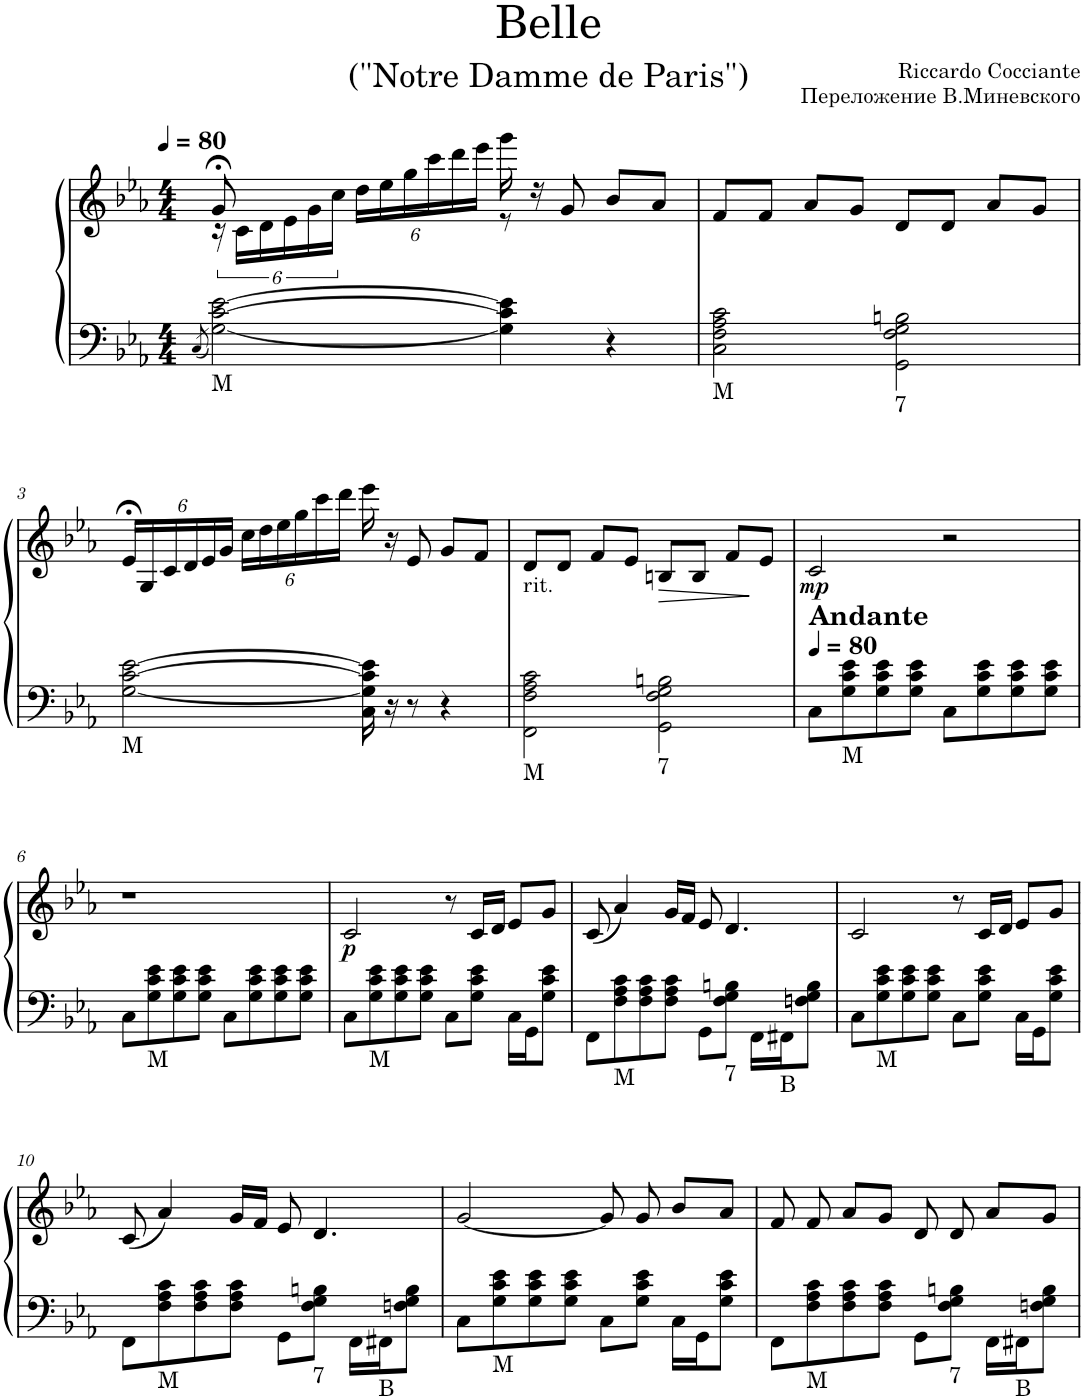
**kern	**kern	**dynam
*part2	*part1	*part1
*staff2	*staff1	*staff1
*I"P2	*I"P1	*
*clefF4	*clefG2	*
*k[b-e-a-]	*k[b-e-a-]	*
*E-:	*E-:	*
*M4/4	*M4/4	*
*MM80	*MM80	*
=1	=1	=1
(8qC/	.	.
*	*^	*
!LO:TX:b:t=М	!	!	!
[<2G\ [>2c\ [>2e-\)	8g;</	24r	.
.	.	24c\LL	.
.	.	24d\	.
.	8ryy	24e-\	.
.	.	24g\	.
.	.	24cc\JJ	.
*	*Xbrackettup	*	*
.	24dd\LL	4ryy	.
.	24ee-\	.	.
.	24gg\	.	.
.	24ccc\	.	.
.	24ddd\	.	.
.	24eee-\JJ	.	.
4G\] 4c\] 4e-\]	16ggg\	8r	.
.	16r	.	.
.	8g/	4.ryy	.
4r	8b-/L	.	.
.	8a-/J	.	.
*	*v	*v	*
=2	=2	=2
!LO:TX:b:t=М	!	!
2C\ 2F\ 2A-\ 2c\	8f/L	.
.	8f/J	.
.	8a-/L	.
.	8g/J	.
!LO:TX:b:t=7	!	!
2GG\ 2F\ 2G\ 2Bn\	8d/L	.
.	8d/J	.
.	8a-/L	.
.	8g/J	.
!!LO:LB:g=z
=3	=3	=3
!LO:TX:b:t=М	!	!
[<2G\ [>2c\ [>2e-\	24e-;</LL	.
.	24G/	.
.	24c/	.
.	24d/	.
.	24e-/	.
.	24g/JJ	.
.	24cc\LL	.
.	24dd\	.
.	24ee-\	.
.	24gg\	.
.	24ccc\	.
.	24ddd\JJ	.
16C\ 16G\] 16c\] 16e-\]	16eee-\	.
16r	16r	.
8r	8e-/	.
4r	8g/L	.
.	8f/J	.
=4	=4	=4
!	!LO:TX:b:t=rit.	!
!LO:TX:b:t=М	!	!
2FF\ 2F\ 2A-\ 2c\	8d/L	.
.	8d/J	.
.	8f/L	.
.	8e-/J	.
!LO:TX:b:t=7	!	!
!	!	!LO:HP:b
2GG\ 2F\ 2G\ 2Bn\	8Bn/L	>
.	8B/J	.
.	8f/L	.
.	8e-/J	]
=5	=5	=5
*	*MM80	*
!	!LO:TX:b:B:t=Andante	!
!	!	!LO:DY:b
8C\L	2c/	mp
!LO:TX:b:t=М	!	!
8G\ 8c\ 8e-\	.	.
8G\ 8c\ 8e-\	.	.
8G\ 8c\ 8e-\J	.	.
8C\L	2r	.
8G\ 8c\ 8e-\	.	.
8G\ 8c\ 8e-\	.	.
8G\ 8c\ 8e-\J	.	.
!!LO:LB:g=z
=6	=6	=6
8C\L	1r	.
!LO:TX:b:t=М	!	!
8G\ 8c\ 8e-\	.	.
8G\ 8c\ 8e-\	.	.
8G\ 8c\ 8e-\J	.	.
8C\L	.	.
8G\ 8c\ 8e-\	.	.
8G\ 8c\ 8e-\	.	.
8G\ 8c\ 8e-\J	.	.
=7	=7	=7
!	!	!LO:DY:b
8C\L	2c/	p
!LO:TX:b:t=М	!	!
8G\ 8c\ 8e-\	.	.
8G\ 8c\ 8e-\	.	.
8G\ 8c\ 8e-\J	.	.
8C\L	8r	.
8G\ 8c\ 8e-\J	16c/LL	.
.	16d/JJ	.
16C\LL	8e-/L	.
16GG\J	.	.
8G\ 8c\ 8e-\J	8g/J	.
=8	=8	=8
8FF\L	(8c/	.
!LO:TX:b:t=М	!	!
8F\ 8A-\ 8c\	4a-/)	.
8F\ 8A-\ 8c\	.	.
8F\ 8A-\ 8c\J	16g/LL	.
.	16f/JJ	.
8GG\L	8e-/	.
!LO:TX:b:t=7	!	!
8F\ 8G\ 8Bn\J	4.d/	.
16FF\LL	.	.
!LO:TX:b:t=В	!	!
16FF#X\J	.	.
8Fn\ 8G\ 8B\J	.	.
=9	=9	=9
8C\L	2c/	.
!LO:TX:b:t=М	!	!
8G\ 8c\ 8e-\	.	.
8G\ 8c\ 8e-\	.	.
8G\ 8c\ 8e-\J	.	.
8C\L	8r	.
8G\ 8c\ 8e-\J	16c/LL	.
.	16d/JJ	.
16C\LL	8e-/L	.
16GG\J	.	.
8G\ 8c\ 8e-\J	8g/J	.
!!LO:LB:g=z
=10	=10	=10
8FF\L	(8c/	.
!LO:TX:b:t=М	!	!
8F\ 8A-\ 8c\	4a-/)	.
8F\ 8A-\ 8c\	.	.
8F\ 8A-\ 8c\J	16g/LL	.
.	16f/JJ	.
8GG\L	8e-/	.
!LO:TX:b:t=7	!	!
8F\ 8G\ 8Bn\J	4.d/	.
16FF\LL	.	.
!LO:TX:b:t=В	!	!
16FF#X\J	.	.
8Fn\ 8G\ 8B\J	.	.
=11	=11	=11
8C\L	[<2g/	.
!LO:TX:b:t=М	!	!
8G\ 8c\ 8e-\	.	.
8G\ 8c\ 8e-\	.	.
8G\ 8c\ 8e-\J	.	.
8C\L	8g/]	.
8G\ 8c\ 8e-\J	8g/	.
16C\LL	8b-/L	.
16GG\J	.	.
8G\ 8c\ 8e-\J	8a-/J	.
=12	=12	=12
8FF\L	8f/	.
!LO:TX:b:t=М	!	!
8F\ 8A-\ 8c\	8f/	.
8F\ 8A-\ 8c\	8a-/L	.
8F\ 8A-\ 8c\J	8g/J	.
8GG\L	8d/	.
!LO:TX:b:t=7	!	!
8F\ 8G\ 8Bn\J	8d/	.
16FF\LL	8a-/L	.
!LO:TX:b:t=В	!	!
16FF#X\J	.	.
8Fn\ 8G\ 8B\J	8g/J	.
=	=	=
*-	*-	*-
